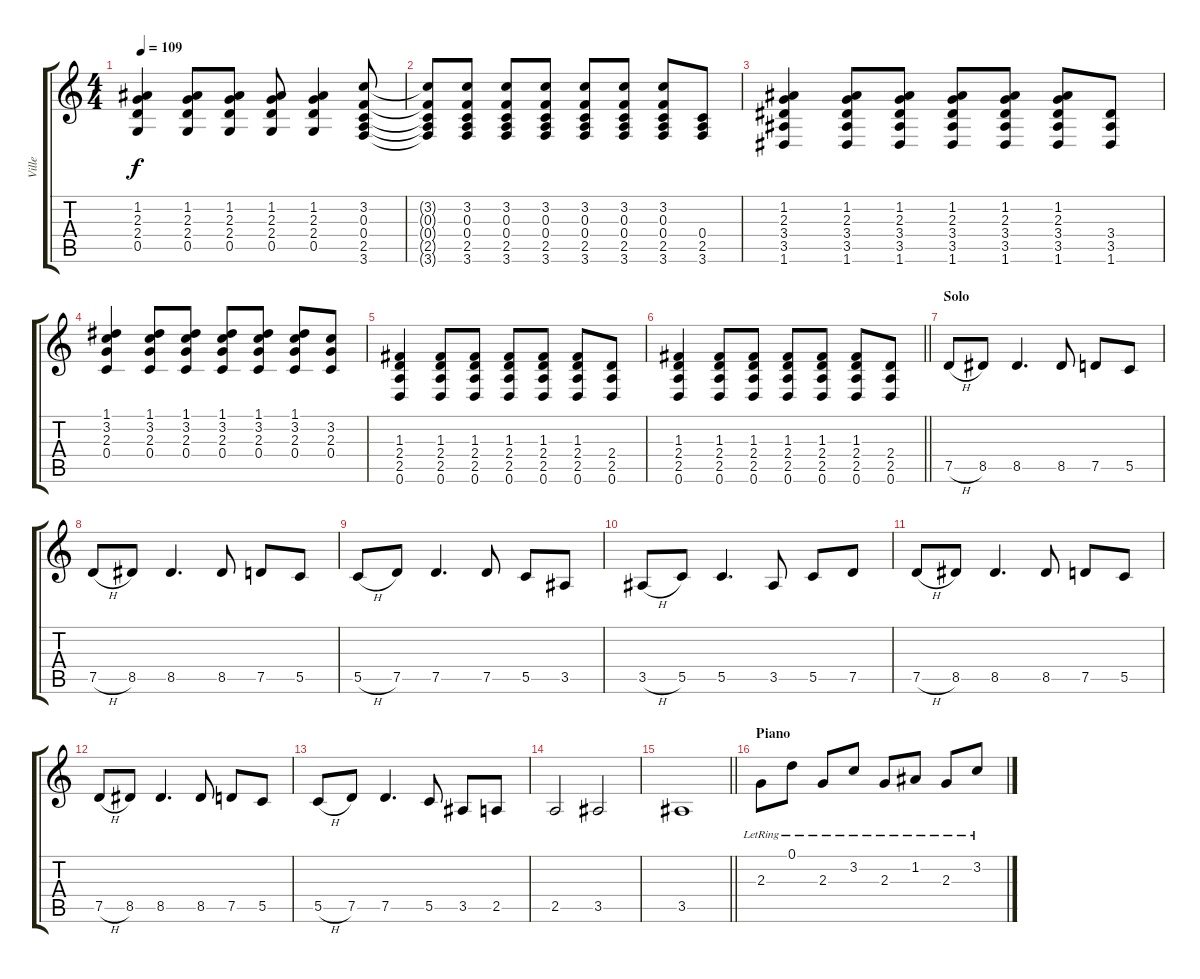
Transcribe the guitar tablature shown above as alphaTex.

\track ("Ville" "Ville") {instrument acousticguitarnylon}
\staff {score tabs}
\tuning (D4 A3 F3 C3 G2 D2) {hide}
\ts (4 4)
\tempo 109
\clef g2
\ks c
(1.2 2.3 2.4 0.5).4{dy f} (1.2 2.3 2.4 0.5).8 (1.2 2.3 2.4 0.5).8 (1.2 2.3 2.4 0.5).8 (1.2 2.3 2.4 0.5).4 (3.2 0.3 0.4 2.5 3.6).8 |
(3.2{t} 0.3{t} 0.4{t} 2.5{t} 3.6{t}).8 (3.2 0.3 0.4 2.5 3.6).8 (3.2 0.3 0.4 2.5 3.6).8 (3.2 0.3 0.4 2.5 3.6).8 (3.2 0.3 0.4 2.5 3.6).8 (3.2 0.3 0.4 2.5 3.6).8 (3.2 0.3 0.4 2.5 3.6).8 (0.4 2.5 3.6).8 |
(1.2 2.3 3.4 3.5 1.6).4 (1.2 2.3 3.4 3.5 1.6).8 (1.2 2.3 3.4 3.5 1.6).8 (1.2 2.3 3.4 3.5 1.6).8 (1.2 2.3 3.4 3.5 1.6).8 (1.2 2.3 3.4 3.5 1.6).8 (3.4 3.5 1.6).8 |
(1.1 3.2 2.3 0.4).4 (1.1 3.2 2.3 0.4).8 (1.1 3.2 2.3 0.4).8 (1.1 3.2 2.3 0.4).8 (1.1 3.2 2.3 0.4).8 (1.1 3.2 2.3 0.4).8 (3.2 2.3 0.4).8 |
(1.3 2.4 2.5 0.6).4 (1.3 2.4 2.5 0.6).8 (1.3 2.4 2.5 0.6).8 (1.3 2.4 2.5 0.6).8 (1.3 2.4 2.5 0.6).8 (1.3 2.4 2.5 0.6).8 (2.4 2.5 0.6).8 |
\barLineRight lightlight
(1.3 2.4 2.5 0.6).4 (1.3 2.4 2.5 0.6).8 (1.3 2.4 2.5 0.6).8 (1.3 2.4 2.5 0.6).8 (1.3 2.4 2.5 0.6).8 (1.3 2.4 2.5 0.6).8 (2.4 2.5 0.6).8 |
\section ("" "Solo")
7.5{h}.8 8.5.8 8.5.4{d} 8.5.8 7.5.8 5.5.8 |
7.5{h}.8 8.5.8 8.5.4{d} 8.5.8 7.5.8 5.5.8 |
5.5{h}.8 7.5.8 7.5.4{d} 7.5.8 5.5.8 3.5.8 |
3.5{h}.8 5.5.8 5.5.4{d} 3.5.8 5.5.8 7.5.8 |
7.5{h}.8 8.5.8 8.5.4{d} 8.5.8 7.5.8 5.5.8 |
7.5{h}.8 8.5.8 8.5.4{d} 8.5.8 7.5.8 5.5.8 |
5.5{h}.8 7.5.8 7.5.4{d} 5.5.8 3.5.8 2.5.8 |
2.5.2 3.5.2 |
\barLineRight lightlight
3.5.1 |
\section ("" "Piano")
2.3{lr}.8 0.1{lr}.8 2.3{lr}.8 3.2{lr}.8 2.3{lr}.8 1.2{lr}.8 2.3{lr}.8 3.2{lr}.8
